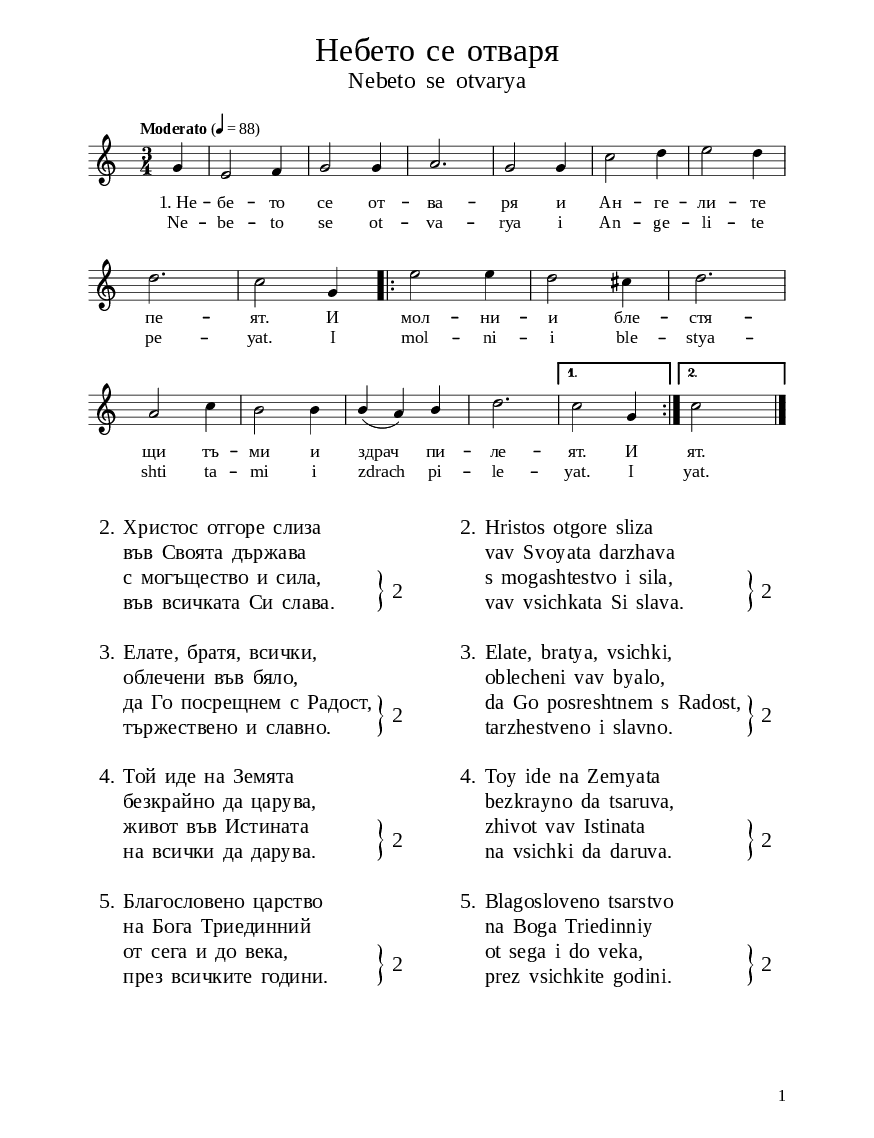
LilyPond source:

\version "2.20.0"

\paper {
  #(set-paper-size "a5")
}

"rightBraces050" = \markup {
  \column {
    % repeat braces
    \translate #'(0 . -5.5 )
    \right-brace #20

    \translate #'(0 . -10.0 )
    \right-brace #20

    \translate #'(0 . -10.0 )
    \right-brace #20

    \translate #'(0 . -10.0 )
    \right-brace #20
  }
  \column {
    % repeat numbers
    \translate #'(0 . -6.1 )
    2

    \translate #'(0 . -12.0 )
    2

    \translate #'(0 . -12.0 )
    2

    \translate #'(0 . -12.0 )
    2
  }
}


\bookpart {
  \paper {
    print-all-headers = ##t
    print-page-number = ##t
    print-first-page-number = ##t

    % put page numbers on the bottom
    oddHeaderMarkup = \markup ""
    evenHeaderMarkup = \markup ""
    oddFooterMarkup = \markup
    \fill-line {
      ""
      \on-the-fly #print-page-number-check-first \fromproperty #'page:page-number-string
    }
    evenFooterMarkup = \markup
    \fill-line {
      \on-the-fly #print-page-number-check-first \fromproperty #'page:page-number-string
      ""
    }

    left-margin = 1.5\cm
    right-margin = 1.5\cm
    top-margin = 1.6\cm
    bottom-margin = 1.2\cm
    ragged-bottom = ##t % do not spread the staves to fill the whole vertical space

    % change lyrics and titles font (affects notes also)
    fonts =
    #(make-pango-font-tree
      "Times New Roman"
      "DejaVu Sans"
      "DejaVu Sans Mono"
      (/ (* staff-height pt) 3.6))

    % change distance between staves
    system-system-spacing =
    #'((basic-distance . 12)
       (minimum-distance . 6)
       (padding . 1)
       (stretchability . 12))
  }

  \header {
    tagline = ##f
  }

  \score{
    \layout {
      indent = 0.0\cm % remove first line indentation
      %ragged-last = ##t % do not spread last line to fill the whole space
      \context {
        \Score
        \omit BarNumber %remove bar numbers
      } % context

      \context {
        % change staff size
        \Staff
        fontSize = #+0 % affects notes size only
        \override StaffSymbol #'staff-space = #(magstep -3)
        \override StaffSymbol #'thickness = #0.5
        \override BarLine #'hair-thickness = #1
        %\override StaffSymbol #'ledger-line-thickness = #'(0 . 0)
      }

      \context {
        % adjust space between staff and lyrics and between the two lyric lines
        \Lyrics
        \override VerticalAxisGroup.nonstaff-relatedstaff-spacing = #'((basic-distance . 4.5))
        \override VerticalAxisGroup.nonstaff-nonstaff-spacing = #'((minimum-distance . 2))
      }
    } % layout

    \new Voice \absolute  {
      \clef treble
      \key c \major
      \time 3/4   \tempo \markup {
        % make tempo note smaller
        \concat {
          "Moderato " \normal-text { "(" }
          \teeny \general-align #Y #DOWN \note #"4" #0.8
          \normal-text { " = 88)" }
        }
      }
      \partial 4 g'4 | e'2 f'4 | g'2 g'4 | a'2. | g'2 g'4 | c''2 d''4 | e''2 d''4 | \break
      d''2. | c''2 g'4 | \repeat volta 2 {
        e''2 e''4 | d''2 cis''4 | d''2. | \break
        a'2 c''4 | b'2 b'4 | \stemUp b'4 ( a'4 ) b'4 \stemNeutral | d''2. |
      } \alternative {
        { c''2 g'4 | }
        { c''2  s4 }
      } \bar "|."
    }

    \addlyrics {
      "1. Не" -- бе -- то се от -- ва -- ря и Ан -- ге -- ли -- те
      пе -- ят. И мол -- ни -- и бле -- стя --
      щи тъ -- ми и здрач пи -- ле -- ят. И ят.
    }

    \addlyrics {
      Ne -- be -- to se ot -- va -- rya i An -- ge -- li -- te
      pe -- yat. I mol -- ni -- i ble -- stya --
      shti ta -- mi i zdrach pi -- le -- yat. I yat.
    }

    \header {
      title = \markup \column \normal-text \fontsize #2.5 {
        \center-align
        \line { Небето се отваря}
        \vspace #-0.6
        \center-align
        \line \fontsize #-3 { Nebeto se otvarya }
        \vspace #-0.8
        \center-align
        \line \fontsize #-3 { " " }
      }
    }

    \midi{}

  } % score



  \markup \fontsize #+2.5 {
    \hspace #1
    \override #'(baseline-skip . 2.4) % affects space between column lines
    \column {


      \line {   2. Христос отгоре слиза}

      \line {   "   " във Своята държава}

      \line {   "   " с могъщество и сила,}

      \line {   "   " във всичката Си слава.}
      \line {   "   "}

      \line {   3.  Елате, братя, всички,}

      \line {   "   " облечени във бяло,}

      \line {   "   " да Го посрещнем с Радост,}

      \line {   "   " тържествено и славно.}
      \line {   "   "}

      \line {   4.  Той иде на Земята}

      \line {   "   " безкрайно да царува,}

      \line {   "   " живот във Истината}

      \line {   "   " на всички да дарува.}
      \line {   "   "}

      \line {  5.  Благословено царство}

      \line {   "   " на Бога Триединний}

      \line {   "   " от сега и до века,}

      \line {   "   " през всичките години.  }
    }
    \"rightBraces050"
    \hspace #5
    \override #'(baseline-skip . 2.4)
    \column {

      \line {   2. Hristos otgore sliza}

      \line {   "   " vav Svoyata darzhava}

      \line {   "   " s mogashtestvo i sila,}

      \line {   "   " vav vsichkata Si slava.}
      \line {   "   "}

      \line {   3.  Elate, bratya, vsichki,}

      \line {   "   " oblecheni vav byalo,}

      \line {   "   " da Go posreshtnem s Radost,}

      \line {   "   " tarzhestveno i slavno.}
      \line {   "   "}

      \line {   4.  Toy ide na Zemyata}

      \line {   "   " bezkrayno da tsaruva,}

      \line {   "   " zhivot vav Istinata}

      \line {   "   " na vsichki da daruva.}
      \line {   "   "}

      \line {  5.  Blagosloveno tsarstvo}

      \line {   "   " na Boga Triedinniy}

      \line {   "   " ot sega i do veka,}

      \line {   "   " prez vsichkite godini.  }

    } %column
    \"rightBraces050"
  } % markup

  \pageBreak

  % include foreign translation(s) of the song
  \version "2.18.2"

\markup \fill-line { \fontsize #6 "Der Himmel öffnet sich" }
\markup \null
\markup \null
\markup \fontsize #+2.5 {
    \hspace #16
    \override #'(baseline-skip . 2)
    \column {
     \line { "   " }
     
     
    \line { 1. Der Himmel öffnet sich}

\line { "   "und die Engel singen}

\line { "   "Leuchtende Blitze }

\line { "   "vertreiben Dunkelheit und Finsternis.}

  \line { " " } 

\line { 2. Christus kommt herab }

\line { "   "in sein Reich, }

\line { "   "mit Macht und Kraft, }

\line { "   "in all seinem Ruhm.}
  \line { " " } 
\line { 3. Kommt, alle Brüder,} 

\line { "   "ganz in weiß gekleidet,}

\line { "   "auf dass wir ihn in Freude,}

\line { "   "feierlich und ehrerbietig willkommen heißen.}
   \line { " " } 
\line { 4. Er kommt auf die Erde, }

\line { "   "um ewiglich zu herrschen}

\line { "   "und allen ein Leben }

\line { "   "in Wahrheit zu schenken.}

  \line { " " } 
\line { 5. Gepriesen sei das Reich}

 \line { "   "unseres dreifaltigen Gottes,}
 
 \line { "   "von nun an und auf ewig}
 
 \line { "   "und in allen Zeiten.}
     
    
     
       }
       
    }    


} % bookpart
